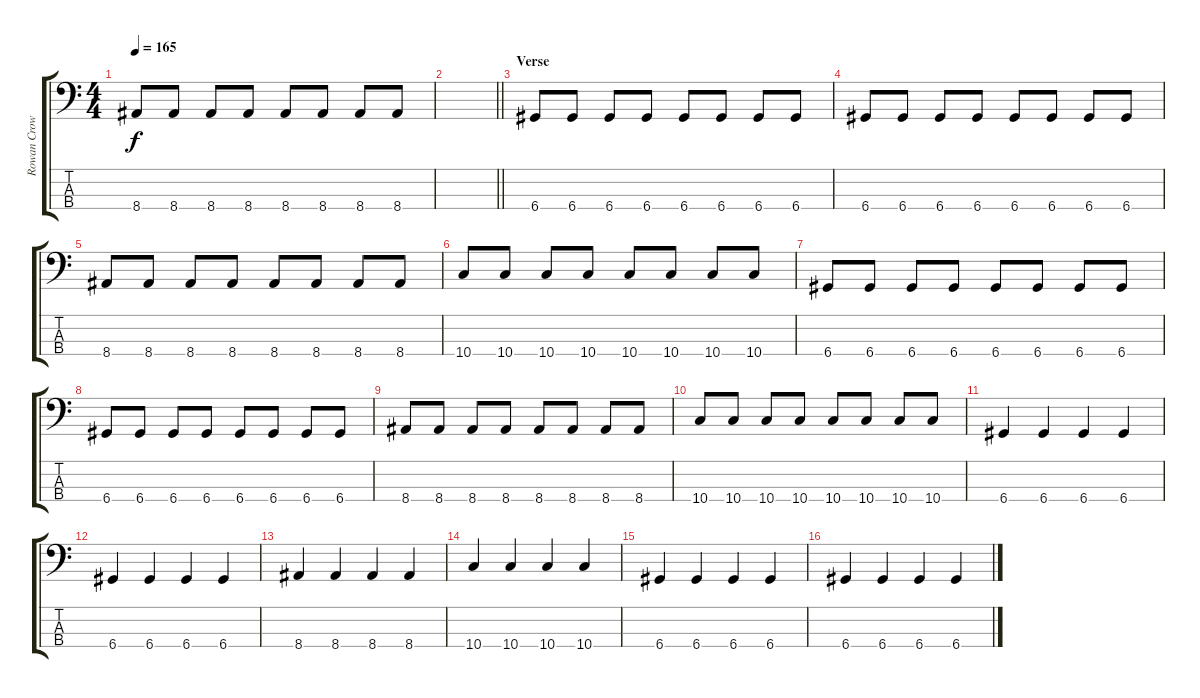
\track ("Rowan Crowe" "Rowan Crow") {instrument electricbasspick}
\staff {score tabs}
\tuning (G2 D2 A1 D1) {hide}
\ts (4 4)
\tempo 165
\clef f4
\ks c
8.4.8{dy f} 8.4.8 8.4.8 8.4.8 8.4.8 8.4.8 8.4.8 8.4.8 |
\barLineRight lightlight
|
\section ("" "Verse")
6.4.8{volume 8} 6.4.8 6.4.8 6.4.8 6.4.8 6.4.8 6.4.8 6.4.8 |
6.4.8 6.4.8 6.4.8 6.4.8 6.4.8 6.4.8 6.4.8 6.4.8 |
8.4.8 8.4.8 8.4.8 8.4.8 8.4.8 8.4.8 8.4.8 8.4.8 |
10.4.8 10.4.8 10.4.8 10.4.8 10.4.8 10.4.8 10.4.8 10.4.8 |
6.4.8 6.4.8 6.4.8 6.4.8 6.4.8 6.4.8 6.4.8 6.4.8 |
6.4.8 6.4.8 6.4.8 6.4.8 6.4.8 6.4.8 6.4.8 6.4.8 |
8.4.8 8.4.8 8.4.8 8.4.8 8.4.8 8.4.8 8.4.8 8.4.8 |
10.4.8 10.4.8 10.4.8 10.4.8 10.4.8 10.4.8 10.4.8 10.4.8 |
6.4.4 6.4.4 6.4.4 6.4.4 |
6.4.4 6.4.4 6.4.4 6.4.4 |
8.4.4 8.4.4 8.4.4 8.4.4 |
10.4.4 10.4.4 10.4.4 10.4.4 |
6.4.4 6.4.4 6.4.4 6.4.4 |
6.4.4 6.4.4 6.4.4 6.4.4
